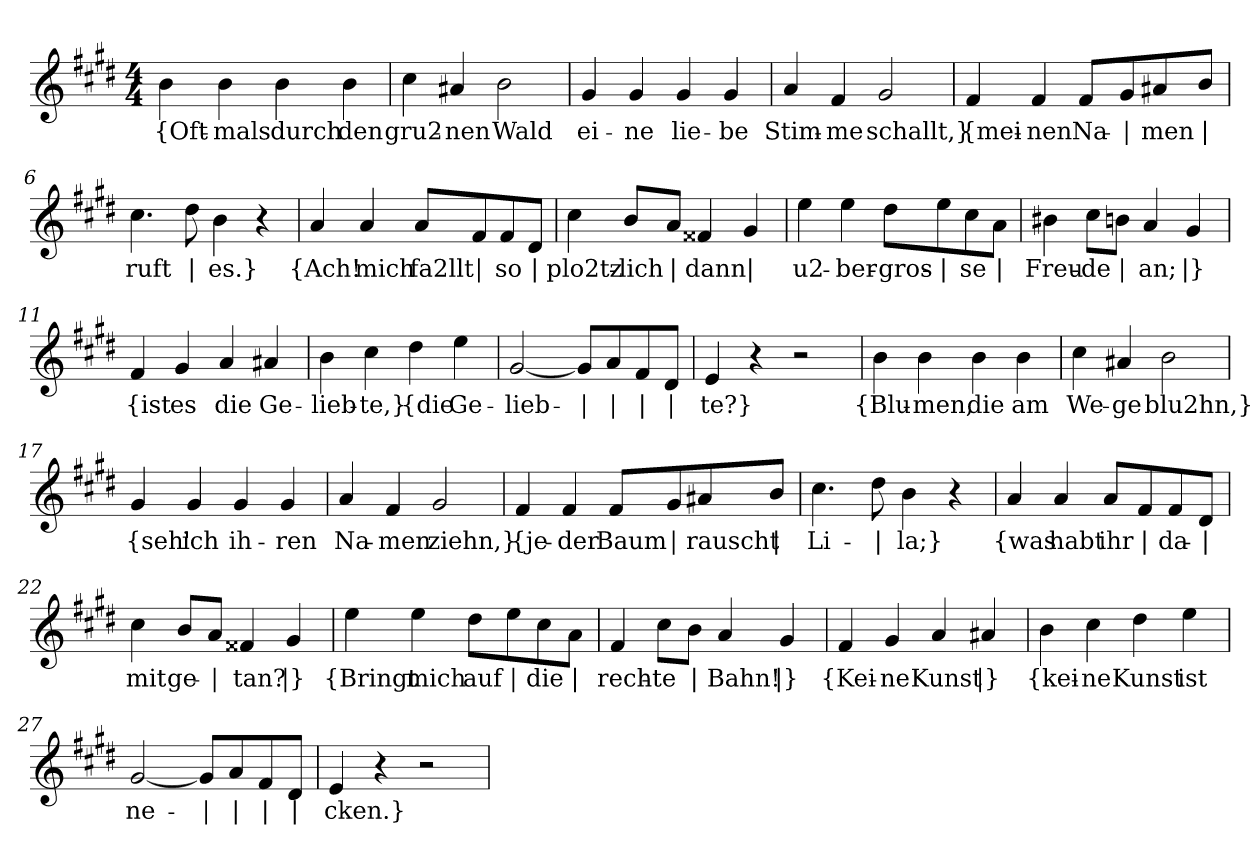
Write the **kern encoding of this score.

**kern	**text
*part1	*part1
*staff1	*staff1
*clefG2	*
*k[f#c#g#d#]	*
*M4/4	*
=1	=1
!	!LO:LY:b
4b\	{Oft-
!	!LO:LY:b
4b\	-mals
!	!LO:LY:b
4b\	durch
!	!LO:LY:b
4b\	den
=2	=2
!	!LO:LY:b
4cc#\	gru2-
!	!LO:LY:b
4a#X/	-nen
!	!LO:LY:b
2b\	Wald
=3	=3
!	!LO:LY:b
4g#/	ei-
!	!LO:LY:b
4g#/	-ne
!	!LO:LY:b
4g#/	lie-
!	!LO:LY:b
4g#/	-be
=4	=4
!	!LO:LY:b
4a/	Stim-
!	!LO:LY:b
4f#/	-me
!	!LO:LY:b
2g#/	schallt,}
!!LO:LB:g=z
=5	=5
!	!LO:LY:b
4f#/	{mei-
!	!LO:LY:b
4f#/	-nen
!	!LO:LY:b
8f#/L	Na-
!	!LO:LY:b
8g#/	|
!	!LO:LY:b
8a#X/	-men
!	!LO:LY:b
8b/J	|
=6	=6
!	!LO:LY:b
4.cc#\	ruft
!	!LO:LY:b
8dd#\	|
!	!LO:LY:b
4b\	es.}
4r	.
=7	=7
!	!LO:LY:b
4a/	{Ach!
!	!LO:LY:b
4a/	mich
!	!LO:LY:b
8a/L	fa2llt
!	!LO:LY:b
8f#/	|
!	!LO:LY:b
8f#/	so
!	!LO:LY:b
8d#/J	|
=8	=8
!	!LO:LY:b
4cc#\	plo2tz-
!	!LO:LY:b
8b/L	-lich
!	!LO:LY:b
8a/J	|
!	!LO:LY:b
4f##X/	dann
!	!LO:LY:b
4g#/	|
!!LO:LB:g=z
=9	=9
!	!LO:LY:b
4ee\	u2-
!	!LO:LY:b
4ee\	-ber-
!	!LO:LY:b
8dd#\L	-gros-
!	!LO:LY:b
8ee\	|
!	!LO:LY:b
8cc#\	-se
!	!LO:LY:b
8a\J	|
=10	=10
!	!LO:LY:b
4b#X\	Freu-
!	!LO:LY:b
8cc#\L	-de
!	!LO:LY:b
8bn\J	|
!	!LO:LY:b
4a/	an;
!	!LO:LY:b
4g#/	|}
=11	=11
!	!LO:LY:b
4f#/	{ist
!	!LO:LY:b
4g#/	es
!	!LO:LY:b
4a/	die
!	!LO:LY:b
4a#X/	Ge-
=12	=12
!	!LO:LY:b
4b\	-lieb-
!	!LO:LY:b
4cc#\	-te,}
!	!LO:LY:b
4dd#\	{die
!	!LO:LY:b
4ee\	Ge-
=13	=13
!	!LO:LY:b
[2g#/	-lieb-
!	!LO:LY:b
8g#/L]	|
!	!LO:LY:b
8a/	|
!	!LO:LY:b
8f#/	|
!	!LO:LY:b
8d#/J	|
!!LO:LB:g=z
=14	=14
!	!LO:LY:b
4e/	-te?}
4r	.
2r	.
=15	=15
!	!LO:LY:b
4b\	{Blu-
!	!LO:LY:b
4b\	-men,
!	!LO:LY:b
4b\	die
!	!LO:LY:b
4b\	am
=16	=16
!	!LO:LY:b
4cc#\	We-
!	!LO:LY:b
4a#X/	-ge
!	!LO:LY:b
2b\	blu2hn,}
=17	=17
!	!LO:LY:b
4g#/	{seh'
!	!LO:LY:b
4g#/	ich
!	!LO:LY:b
4g#/	ih-
!	!LO:LY:b
4g#/	-ren
=18	=18
!	!LO:LY:b
4a/	Na-
!	!LO:LY:b
4f#/	-men
!	!LO:LY:b
2g#/	ziehn,}
!!LO:LB:g=z
=19	=19
!	!LO:LY:b
4f#/	{je-
!	!LO:LY:b
4f#/	-der
!	!LO:LY:b
8f#/L	Baum
!	!LO:LY:b
8g#/	|
!	!LO:LY:b
8a#X/	rauscht
!	!LO:LY:b
8b/J	|
=20	=20
!	!LO:LY:b
4.cc#\	Li-
!	!LO:LY:b
8dd#\	|
!	!LO:LY:b
4b\	-la;}
4r	.
=21	=21
!	!LO:LY:b
4a/	{was
!	!LO:LY:b
4a/	habt
!	!LO:LY:b
8a/L	ihr
!	!LO:LY:b
8f#/	|
!	!LO:LY:b
8f#/	da-
!	!LO:LY:b
8d#/J	|
=22	=22
!	!LO:LY:b
4cc#\	-mit
!	!LO:LY:b
8b/L	ge-
!	!LO:LY:b
8a/J	|
!	!LO:LY:b
4f##X/	-tan?
!	!LO:LY:b
4g#/	|}
!!LO:LB:g=z
=23	=23
!	!LO:LY:b
4ee\	{Bringt
!	!LO:LY:b
4ee\	mich
!	!LO:LY:b
8dd#\L	auf
!	!LO:LY:b
8ee\	|
!	!LO:LY:b
8cc#\	die
!	!LO:LY:b
8a\J	|
=24	=24
!	!LO:LY:b
4f#/	rech-
!	!LO:LY:b
8cc#\L	-te
!	!LO:LY:b
8b\J	|
!	!LO:LY:b
4a/	Bahn!
!	!LO:LY:b
4g#/	|}
=25	=25
!	!LO:LY:b
4f#/	{Kei-
!	!LO:LY:b
4g#/	-ne
!	!LO:LY:b
4a/	Kunst
!	!LO:LY:b
4a#X/	|}
=26	=26
!	!LO:LY:b
4b\	{kei-
!	!LO:LY:b
4cc#\	-ne
!	!LO:LY:b
4dd#\	Kunst
!	!LO:LY:b
4ee\	ist
=27	=27
!	!LO:LY:b
[2g#/	ne-
!	!LO:LY:b
8g#/L]	|
!	!LO:LY:b
8a/	|
!	!LO:LY:b
8f#/	|
!	!LO:LY:b
8d#/J	|
!!LO:LB:g=z
=28	=28
!	!LO:LY:b
4e/	-cken.}
4r	.
2r	.
=	=
*-	*-
